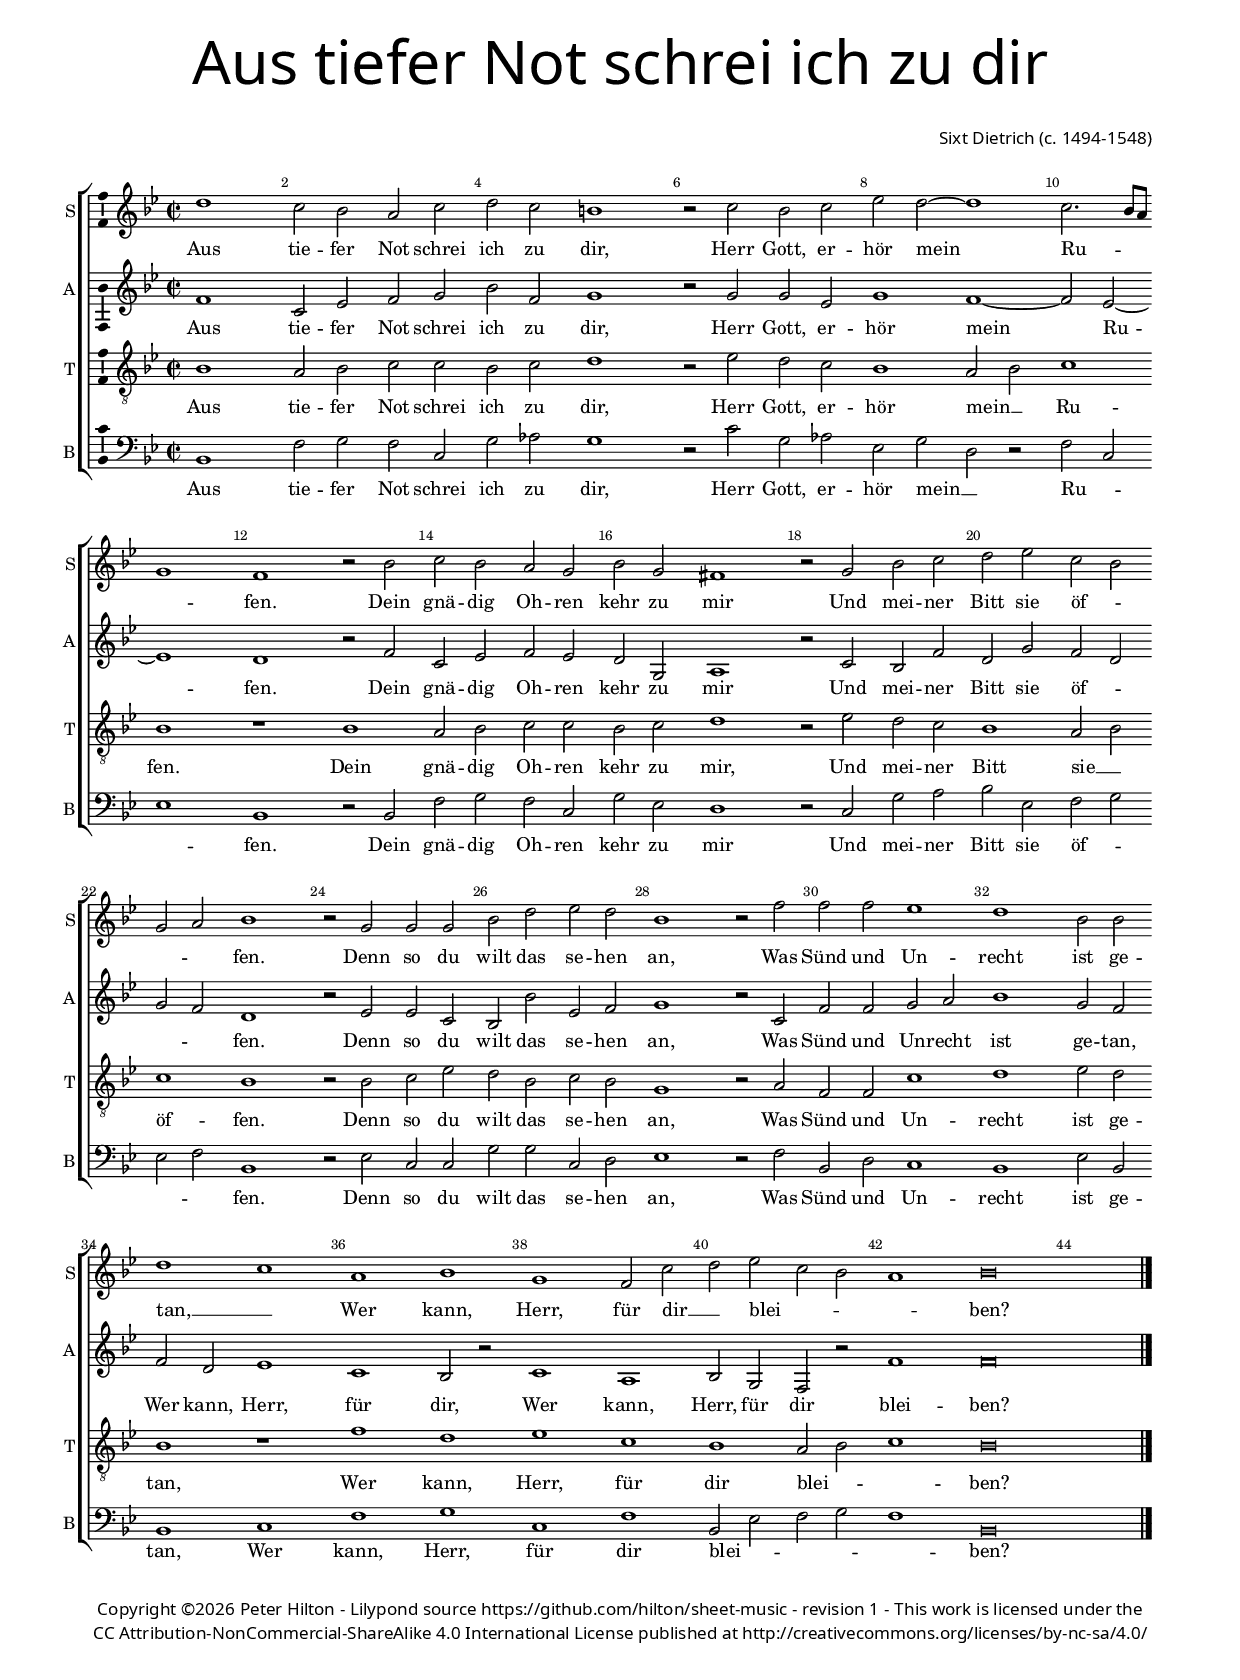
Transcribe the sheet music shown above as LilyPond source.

% CPDL #
% Copyright ©2017 Peter Hilton - https://github.com/hilton/sheet-music

\version "2.18.2"
revision = "1"
\pointAndClickOff

#(set-global-staff-size 15.0)

\paper {
	#(define fonts (make-pango-font-tree "Century Schoolbook L" "Source Sans Pro" "Luxi Mono" (/ 15 20)))
	top-margin = 10\mm
	bottom-margin = 10\mm
	left-margin = 15\mm
	right-margin = 15\mm
	top-markup-spacing = #'( (basic-distance . 4) )
	markup-system-spacing = #'( (padding . 4) )
	system-system-spacing = #'( (basic-distance . 15) (stretchability . 100) )
	ragged-last-bottom = ##f
}

year = #(strftime "©%Y" (localtime (current-time)))

\header {
	title = \markup \medium \fontsize #7 \override #'(font-name . "Source Sans Pro Light") {
		\center-column {
			"Aus tiefer Not schrei ich zu dir"
			\vspace #2
		}
	}
	composer = \markup \sans \column \right-align { "Sixt Dietrich (c. 1494-1548)" }
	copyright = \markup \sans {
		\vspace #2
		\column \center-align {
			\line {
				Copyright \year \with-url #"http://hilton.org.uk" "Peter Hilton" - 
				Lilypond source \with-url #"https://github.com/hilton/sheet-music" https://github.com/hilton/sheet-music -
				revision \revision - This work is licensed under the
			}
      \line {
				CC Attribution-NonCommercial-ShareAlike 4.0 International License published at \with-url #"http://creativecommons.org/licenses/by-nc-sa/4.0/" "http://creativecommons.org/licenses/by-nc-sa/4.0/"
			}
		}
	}
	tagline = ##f
}

\layout {
	indent = #0
  	ragged-right = ##f
  	ragged-last = ##f
	\context {
		\Score
		\override BarNumber #'self-alignment-X = #CENTER
		\override BarNumber #'break-visibility = #'#(#f #t #t)
		\override BarLine #'transparent = ##t
		\remove "Metronome_mark_engraver"
		\override VerticalAxisGroup #'staff-staff-spacing = #'((basic-distance . 10) (stretchability . 100))
	}
	\context {
		\StaffGroup
		\remove "Span_bar_engraver"
	}
	\context {
		\Voice
		\override NoteHead #'style = #'baroque
		\consists "Horizontal_bracket_engraver"
		\consists "Ambitus_engraver"
	}
}

global = {
	\key f \major
	\time 2/2
	\tempo 2 = 60
	\set Staff.midiInstrument = "Choir Aahs"
	\accidentalStyle "forget"
}

showBarLine = { \once \override Score.BarLine #'transparent = ##f }
ficta = { \once \set suggestAccidentals = ##t \override AccidentalSuggestion #'parenthesized = ##f }
singleDigitTime = { \override Staff.TimeSignature.style = #'single-digit }

soprano = \new Voice	{
	\relative c'' {
		a1 g2 f e g a g fis1 r2 g f g bes a ~ |
		a1  g2. f8 e d1 c r2 f g f e d f d cis1 |
		r2 d f g a bes g f d e f1 r2 d d d |
		f a bes a f1 r2 c' c c bes1 a f2 f a1 |
		g e f d c2 g' a bes g f e1 f\breve | \showBarLine \bar "|."
  }
	\addlyrics {
    Aus tie -- fer Not schrei ich zu dir, Herr Gott, er -- hör mein
    Ru -- _ _ _ fen. Dein gnä -- dig Oh -- ren kehr zu mir
		Und mei -- ner Bitt sie öf -- _ _ _ fen. Denn so du 
		wilt das se -- hen an, Was Sünd und Un -- recht ist ge -- tan, __ _
    Wer kann, Herr, für dir __ _ blei -- _ _ _ ben?
	}
}

alto = \new Voice	{
	\relative c' {
		c1 g2 bes c d f c d1 r2 d d bes d1 |
		c ~ c2 bes ~ bes1  a r2 c g bes c bes a d, e1 |
		r2 g f c' a d c a d c a1 r2 bes bes g |
		f f' bes, c d1 r2 g, c c d e f1  d2 c c a |
		bes1 g f2 r g1  e f2 d c r c'1 c\breve |
  }
  \addlyrics {
    Aus tie -- fer Not schrei ich zu dir, Herr Gott, er -- hör
    mein Ru -- fen. Dein gnä -- dig Oh -- ren kehr zu mir
		Und mei -- ner Bitt sie öf -- _ _ _ fen. Denn so du 
		wilt das se -- hen an, Was Sünd und Un -- recht ist ge -- tan,
    Wer kann, Herr, für dir, Wer kann, Herr, für dir blei -- ben?
	}
}

tenor = \new Voice {
	\relative c {
		\clef "treble_8"
		f1 e2 f g g f g a1 r2 bes a g f1 |
		e2 f g1 f r f e2 f g g f g a1 |
		r2 bes a g f1 e2 f g1 f r2 f g bes |
		a f g f d1 r2 e c c g'1 a bes2 a f1 |
		r c' a bes g f e2 f g1 f\breve
	}
	\addlyrics {
		Aus tie -- fer Not schrei ich zu dir, Herr Gott, er -- hör 
		mein __ _ Ru -- fen. Dein gnä -- dig Oh -- ren kehr zu mir,
		Und mei -- ner Bitt sie __ _ öf -- fen. Denn so du 
		wilt das se -- hen an, Was Sünd und Un -- recht ist ge -- tan, 
		Wer kann, Herr, für dir blei -- _ _ ben?
	}
	\addlyrics {
		
	}
}

bass = \new Voice {
	\relative c {
		\clef bass
		f,1 c'2 d c g d' es d1 r2 g d es bes d |
		a r c g bes1 f r2 f c' d c g d' bes a1 |
		r2 g d' e f bes, c d bes c f,1 r2 bes g g |
		d' d g, a bes1 r2 c f, a g1 f bes2 f f1 |
		g c d g, c f,2 bes c d c1 f,\breve |
  }
  \addlyrics {
    Aus tie -- fer Not schrei ich zu dir, Herr Gott, er -- hör mein __ _
		Ru -- _ _ fen. Dein gnä -- dig Oh -- ren kehr zu mir
		Und mei -- ner Bitt sie öf -- _ _ _ fen. Denn so du 
		wilt das se -- hen an, Was Sünd und Un -- recht ist ge -- tan, 
		Wer kann, Herr, für dir blei -- _ _ _ _ ben?
	}
}

\score {
	\transpose c f {
		\new StaffGroup <<
			\set Score.proportionalNotationDuration = #(ly:make-moment 1 4)
			\set Score.barNumberVisibility = #(every-nth-bar-number-visible 2)
			\new Staff << \global \soprano  \set Staff.instrumentName = #"S" \set Staff.shortInstrumentName = #"S" >>
			\new Staff << \global \alto  \set Staff.instrumentName = #"A" \set Staff.shortInstrumentName = #"A" >>
			\new Staff << \global \tenor  \set Staff.instrumentName = #"T" \set Staff.shortInstrumentName = #"T" >>
			\new Staff << \global \bass  \set Staff.instrumentName = #"B" \set Staff.shortInstrumentName = #"B" >>
		>>
	}
	\layout { }
	\midi {	}
}
